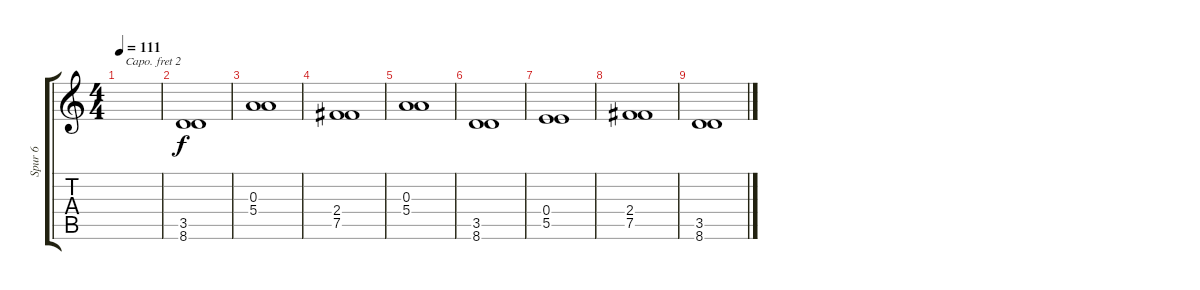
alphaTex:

\track ("Spur 6" "Spur 6") {instrument flute}
\staff {score tabs}
\capo 2
\tuning (E5 B4 G4 D4 A3 E3) {hide}
\ts (4 4)
\tempo 111
\clef g2
\ks c
|
(3.5 8.6).1 |
(0.3 5.4).1 |
(2.4 7.5).1 |
(0.3 5.4).1 |
(3.5 8.6).1 |
(0.4 5.5).1 |
(2.4 7.5).1 |
(3.5 8.6).1
